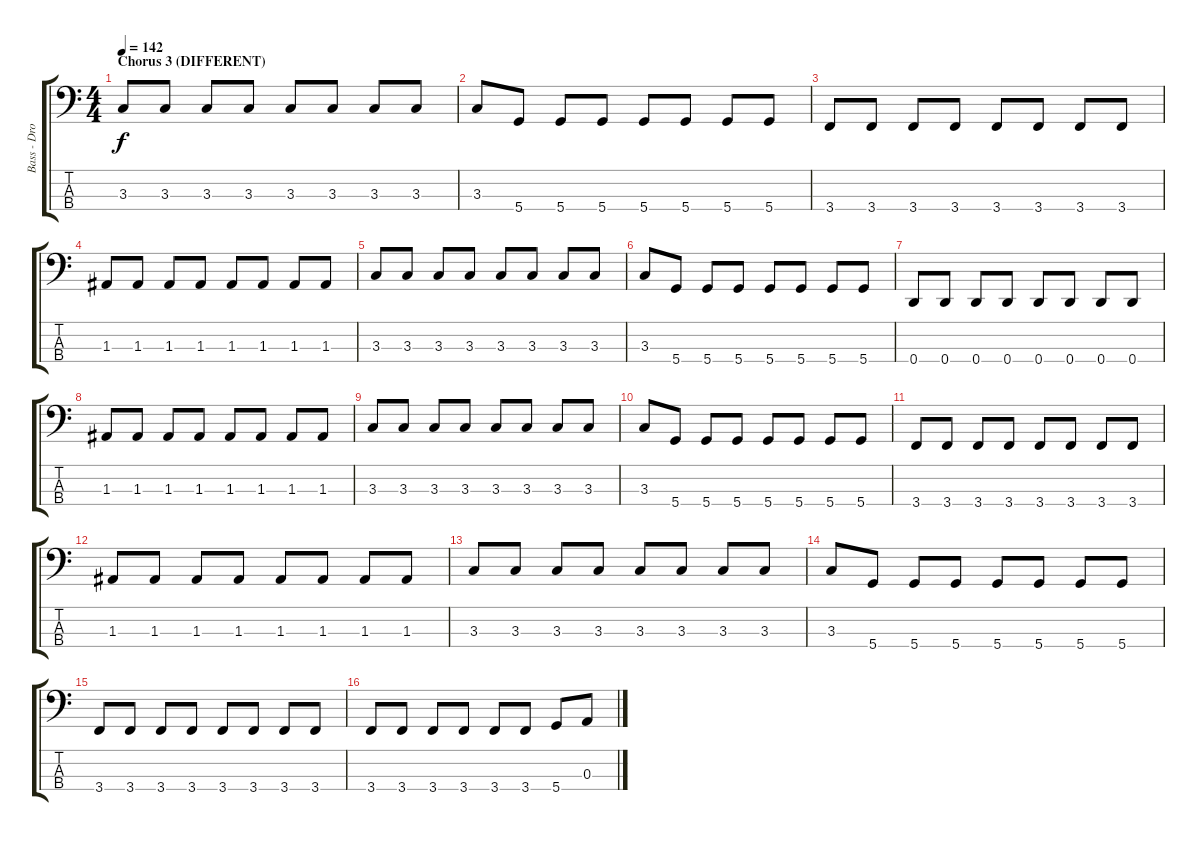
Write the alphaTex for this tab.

\track ("Bass - Drop D" "Bass - Dro") {instrument electricbasspick}
\staff {score tabs}
\tuning (G2 D2 A1 D1) {hide}
\ts (4 4)
\section ("" "Chorus 3 (DIFFERENT)")
\tempo 142
\clef f4
\ks c
3.3.8{dy f} 3.3.8 3.3.8 3.3.8 3.3.8 3.3.8 3.3.8 3.3.8 |
3.3.8 5.4.8 5.4.8 5.4.8 5.4.8 5.4.8 5.4.8 5.4.8 |
3.4.8 3.4.8 3.4.8 3.4.8 3.4.8 3.4.8 3.4.8 3.4.8 |
1.3.8 1.3.8 1.3.8 1.3.8 1.3.8 1.3.8 1.3.8 1.3.8 |
3.3.8 3.3.8 3.3.8 3.3.8 3.3.8 3.3.8 3.3.8 3.3.8 |
3.3.8 5.4.8 5.4.8 5.4.8 5.4.8 5.4.8 5.4.8 5.4.8 |
0.4.8 0.4.8 0.4.8 0.4.8 0.4.8 0.4.8 0.4.8 0.4.8 |
1.3.8 1.3.8 1.3.8 1.3.8 1.3.8 1.3.8 1.3.8 1.3.8 |
3.3.8 3.3.8 3.3.8 3.3.8 3.3.8 3.3.8 3.3.8 3.3.8 |
3.3.8 5.4.8 5.4.8 5.4.8 5.4.8 5.4.8 5.4.8 5.4.8 |
3.4.8 3.4.8 3.4.8 3.4.8 3.4.8 3.4.8 3.4.8 3.4.8 |
1.3.8 1.3.8 1.3.8 1.3.8 1.3.8 1.3.8 1.3.8 1.3.8 |
3.3.8 3.3.8 3.3.8 3.3.8 3.3.8 3.3.8 3.3.8 3.3.8 |
3.3.8 5.4.8 5.4.8 5.4.8 5.4.8 5.4.8 5.4.8 5.4.8 |
3.4.8 3.4.8 3.4.8 3.4.8 3.4.8 3.4.8 3.4.8 3.4.8 |
3.4.8 3.4.8 3.4.8 3.4.8 3.4.8 3.4.8 5.4.8 0.3.8
